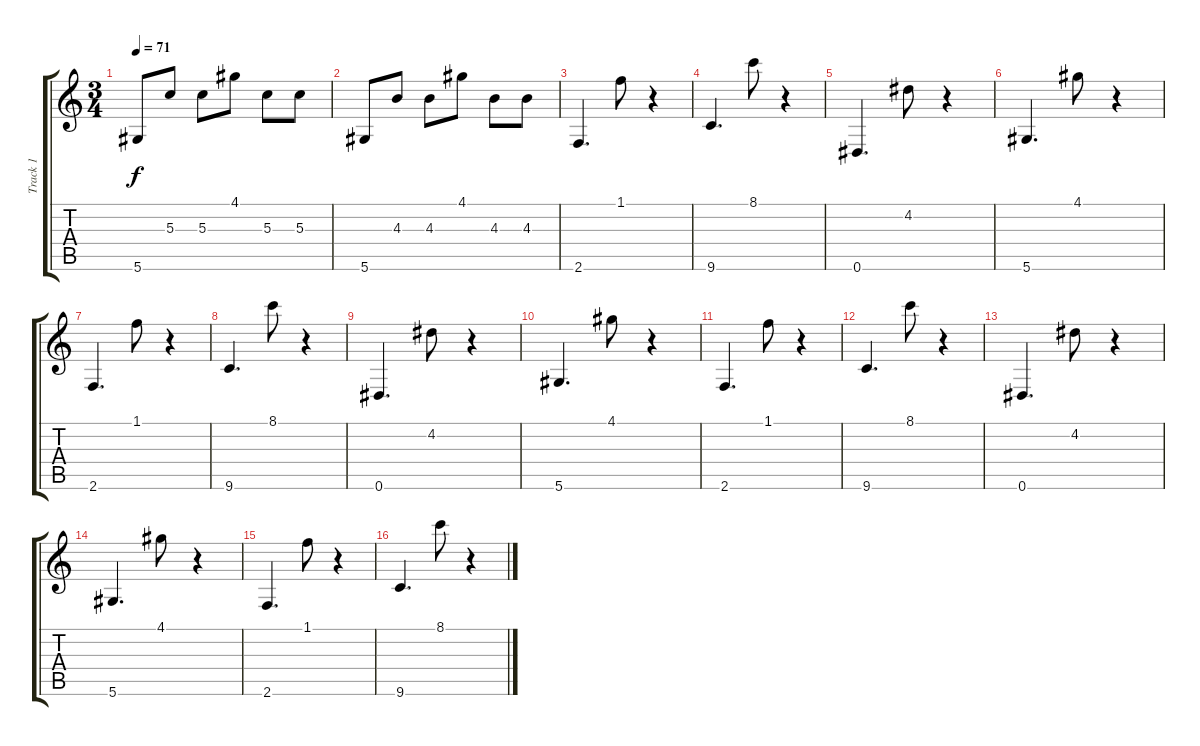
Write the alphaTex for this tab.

\track ("Track 1" "Track 1") {instrument acousticguitarsteel}
\staff {score tabs}
\tuning (E4 B3 G3 D3 A2 Eb2) {hide}
\ts (3 4)
\tempo 71
\clef g2
\ks c
5.6.8{dy f} 5.3.8 5.3.8 4.1.8 5.3.8 5.3.8 |
5.6.8 4.3.8 4.3.8 4.1.8 4.3.8 4.3.8 |
2.6.4{d} 1.1.8 r.4 |
9.6.4{d} 8.1.8 r.4 |
0.6.4{d} 4.2.8 r.4 |
5.6.4{d} 4.1.8 r.4 |
2.6.4{d} 1.1.8 r.4 |
9.6.4{d} 8.1.8 r.4 |
0.6.4{d} 4.2.8 r.4 |
5.6.4{d} 4.1.8 r.4 |
2.6.4{d} 1.1.8 r.4 |
9.6.4{d} 8.1.8 r.4 |
0.6.4{d} 4.2.8 r.4 |
5.6.4{d} 4.1.8 r.4 |
2.6.4{d} 1.1.8 r.4 |
9.6.4{d} 8.1.8 r.4
